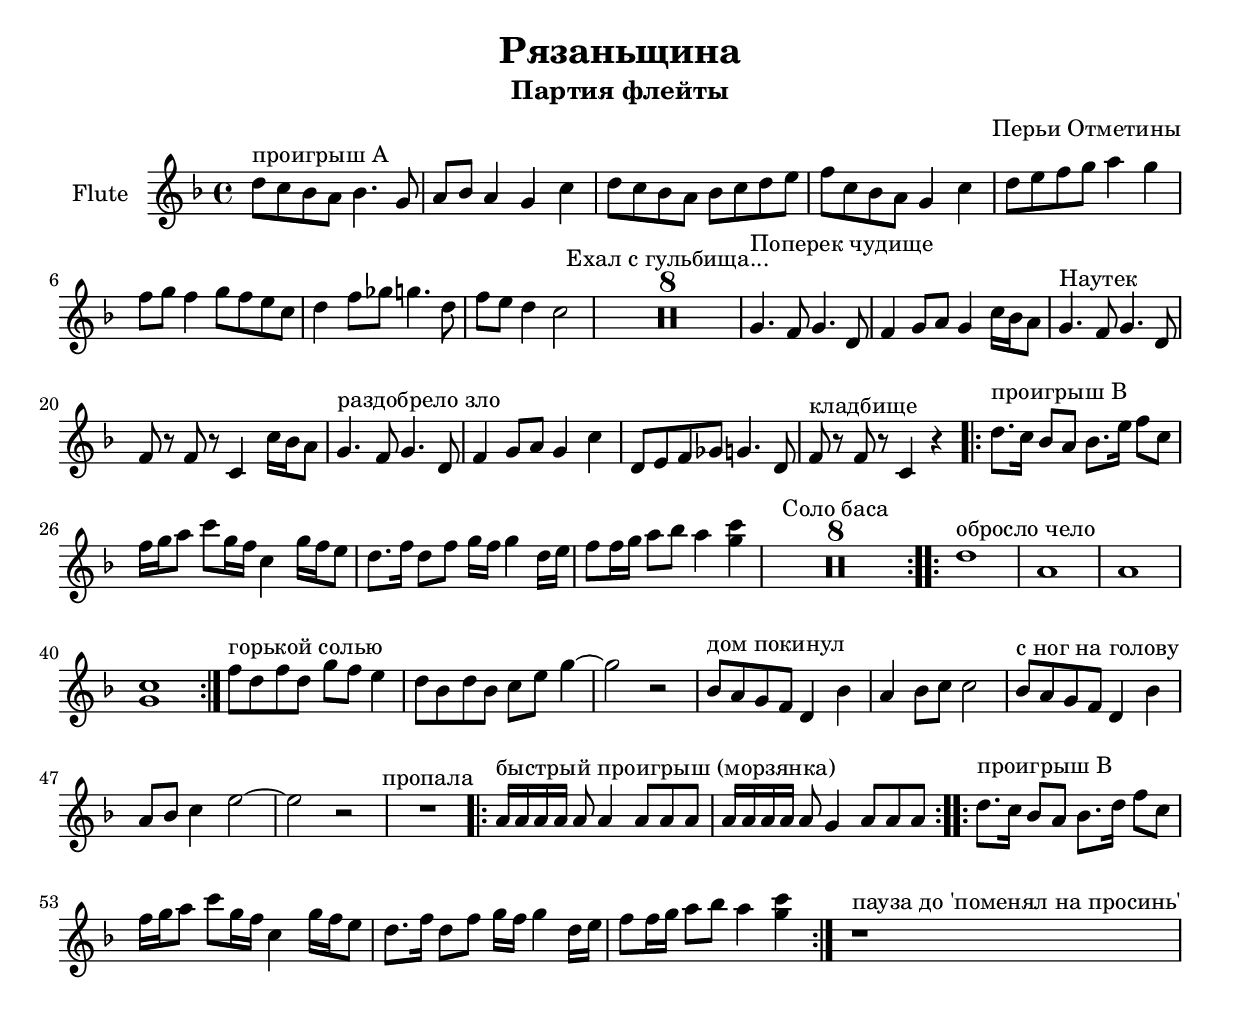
\version "2.16.2"

\header{
	title = "Рязаньщина"
	composer = "Перьи Отметины"
	subtitle = "Партия флейты"
}

﻿FluteI = {
	\relative c''{d8^"проигрыш A" c bes a bes4. g8 | a8 bes a4 g c | d8 c bes a bes c d e | f8 c bes a g4 c |} 
	\relative c''{d8 e f g a4 g | f8 g f4 g8 f e c | d4 f8 ges g4. d8 | f8 e d4 c2 | R1*8^"Ехал с гульбища..." |} 
}

FluteII = {
	\relative c''{g4.^"Поперек чудище" f8 g4. d8 | f4 g8 a g4 c16 bes a8 |}
	\relative c''{g4.^"Наутек" f8 g4. d8 | f8 r f r c4 c'16 bes a8 | g4.^"раздобрело зло" f8 g4. d8 | f4 g8 a g4 c | d,8 e f ges g4. d8 |}
	\relative c'{f8^"кладбище" r f r c4 r | }
}

FluteIII = {
	\repeat volta 2 {
		\relative c''{d8.^"проигрыш B" c16 bes8 a bes8. e16 f8 c | f16 g a8 c8 g16 f c4 g'16 f e8 | d8. f16 d8 f g16 f g4 d16 e | f8 f16 g a8 bes a4 <g c>4 |}
		R1*8^"Соло баса"
	}
	\repeat volta 2{\relative c''{d1^"обросло чело" a a <g c>}}
	\relative c''{f8^"горькой солью" d f d g f e4 | d8 bes d bes c e g4~| g2 r |}
}

FluteIV = {
	\relative c''{bes8^"дом покинул" a g f d4 bes' | a4 bes8 c c2 |}
	\relative c''{bes8^"с ног на голову" a g f d4 bes' |a8 bes c4 e2~ |e2 r | R1^"пропала" | }
}

FluteV = {
	\repeat volta 2{ \relative c''{a16^"быстрый проигрыш (морзянка)" a a a a8 a4 a8 a a | a16 a a a a8 g4 a8 a a |}}
}

FluteVI = {
	\repeat volta 2{
		\relative c''{d8.^"проигрыш B" c16 bes8 a bes8. d16 f8 c | f16 g a8 c8 g16 f c4 g'16 f e8 |}
		\relative c''{d8. f16 d8 f g16 f g4 d16 e | f8 f16 g a8 bes a4 <g c> |}
	}
}

FluteVII = {
	r1*8^"пауза до 'поменял на просинь'"
}


<<
	\new Staff{
		\set Staff.instrumentName = "Flute"
		\clef treble
		\time 4/4 \key d \minor
		\compressFullBarRests
		\FluteI
		\FluteII
		\FluteIII
		\FluteIV
		\FluteV
		\FluteVI
		\FluteVII
	}
>>